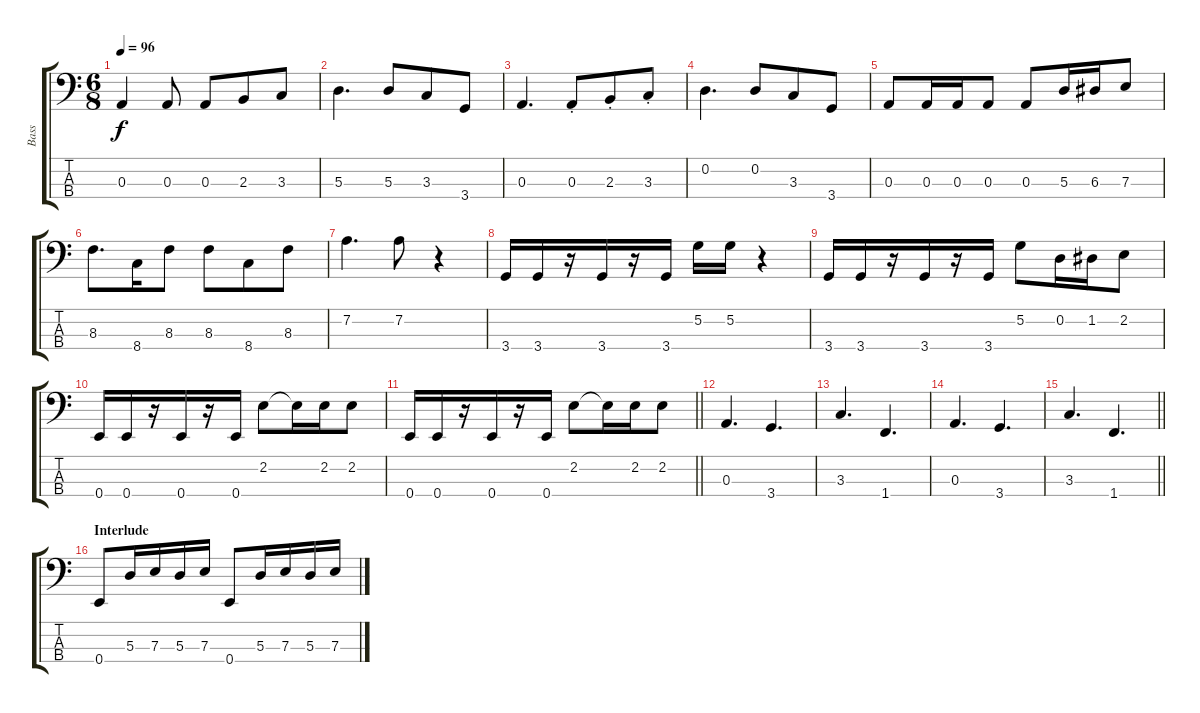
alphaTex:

\track ("Bass" "Bass") {instrument electricbassfinger}
\staff {score tabs}
\tuning (G2 D2 A1 E1) {hide}
\ts (6 8)
\tempo 96
\clef f4
\ks c
0.3.4{dy f} 0.3.8 0.3.8 2.3.8 3.3.8 |
5.3.4{d} 5.3.8 3.3.8 3.4.8 |
0.3.4{d} 0.3{st}.8 2.3{st}.8 3.3{st}.8 |
0.2.4{d} 0.2.8 3.3.8 3.4.8 |
0.3.8 0.3.16 0.3.16 0.3.8 0.3.8 5.3.16 6.3.16 7.3.8 |
8.3.8{d} 8.4.16 8.3.8 8.3.8 8.4.8 8.3.8 |
7.2.4{d} 7.2.8 r.4 |
3.4.16 3.4.16 r.16 3.4.16 r.16 3.4.16 5.2.16 5.2.16 r.4 |
3.4.16 3.4.16 r.16 3.4.16 r.16 3.4.16 5.2.8 0.2.16 1.2.16 2.2.8 |
0.4.16 0.4.16 r.16 0.4.16 r.16 0.4.16 2.2.8 2.2{t}.16 2.2.16 2.2.8 |
\barLineRight lightlight
0.4.16 0.4.16 r.16 0.4.16 r.16 0.4.16 2.2.8 2.2{t}.16 2.2.16 2.2.8 |
0.3.4{d} 3.4.4{d} |
3.3.4{d} 1.4.4{d} |
0.3.4{d} 3.4.4{d} |
\barLineRight lightlight
3.3.4{d} 1.4.4{d} |
\section ("" "Interlude")
0.4.8 5.3.16 7.3.16 5.3.16 7.3.16 0.4.8 5.3.16 7.3.16 5.3.16 7.3.16
